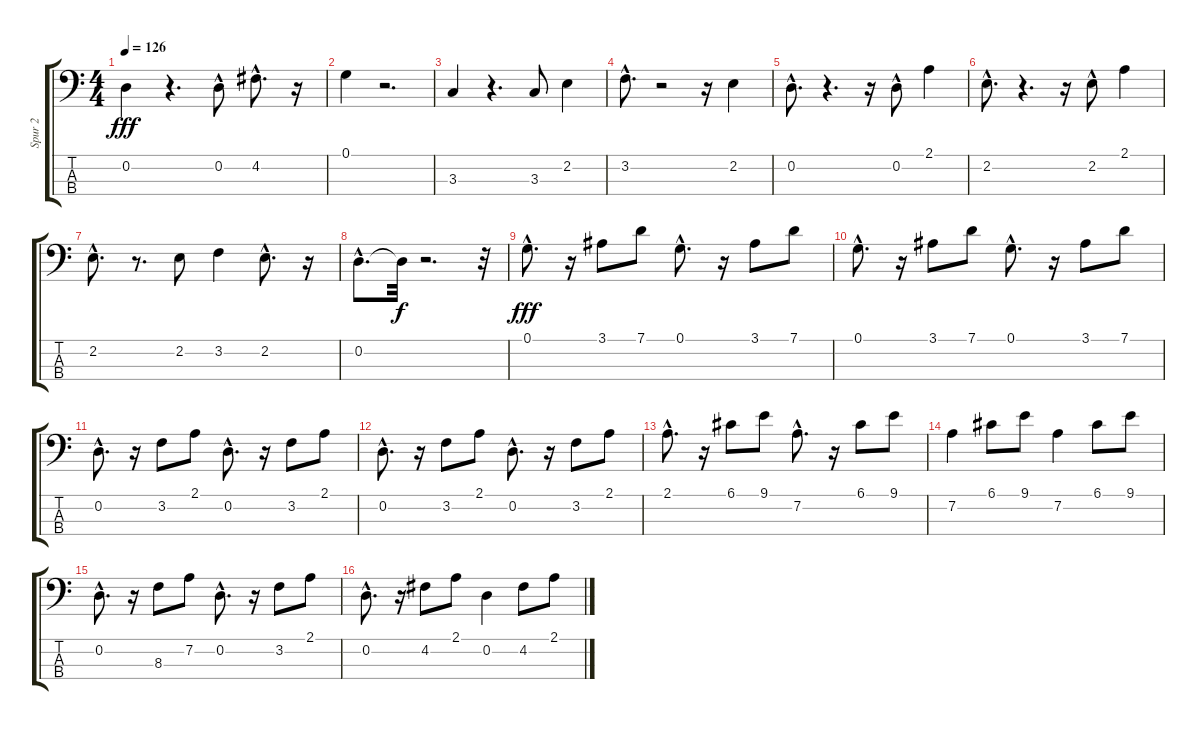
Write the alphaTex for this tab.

\track ("Spur 2" "Spur 2") {instrument synthbass2}
\staff {score tabs}
\tuning (G2 D2 A1 E1) {hide}
\ts (4 4)
\tempo 126
\clef f4
\ks c
0.2.4{dy fff} r.4{d} 0.2{hac}.8 4.2{hac}.8{d} r.16 |
0.1.4 r.2{d} |
3.3.4 r.4{d} 3.3.8 2.2.4 |
3.2{hac}.8{d} r.2 r.16 2.2.4 |
0.2{hac}.8{d} r.4{d} r.16 0.2{hac}.8 2.1.4 |
2.2{hac}.8{d} r.4{d} r.16 2.2{hac}.8 2.1.4 |
2.2{hac}.8{d} r.8{d} 2.2.8 3.2.4 2.2{hac}.8{d} r.16 |
0.2{hac}.8{d} 0.2{t}.32{dy f} r.2{d} r.32 |
0.1{hac}.8{d dy fff} r.16 3.1.8 7.1.8 0.1{hac}.8{d} r.16 3.1.8 7.1.8 |
0.1{hac}.8{d} r.16 3.1.8 7.1.8 0.1{hac}.8{d} r.16 3.1.8 7.1.8 |
0.2{hac}.8{d} r.16 3.2.8 2.1.8 0.2{hac}.8{d} r.16 3.2.8 2.1.8 |
0.2{hac}.8{d} r.16 3.2.8 2.1.8 0.2{hac}.8{d} r.16 3.2.8 2.1.8 |
2.1{hac}.8{d} r.16 6.1.8 9.1.8 7.2{hac}.8{d} r.16 6.1.8 9.1.8 |
7.2.4 6.1.8 9.1.8 7.2.4 6.1.8 9.1.8 |
0.2{hac}.8{d} r.16 8.3.8 7.2.8 0.2{hac}.8{d} r.16 3.2.8 2.1.8 |
0.2{hac}.8{d} r.16 4.2.8 2.1.8 0.2.4 4.2.8 2.1.8
